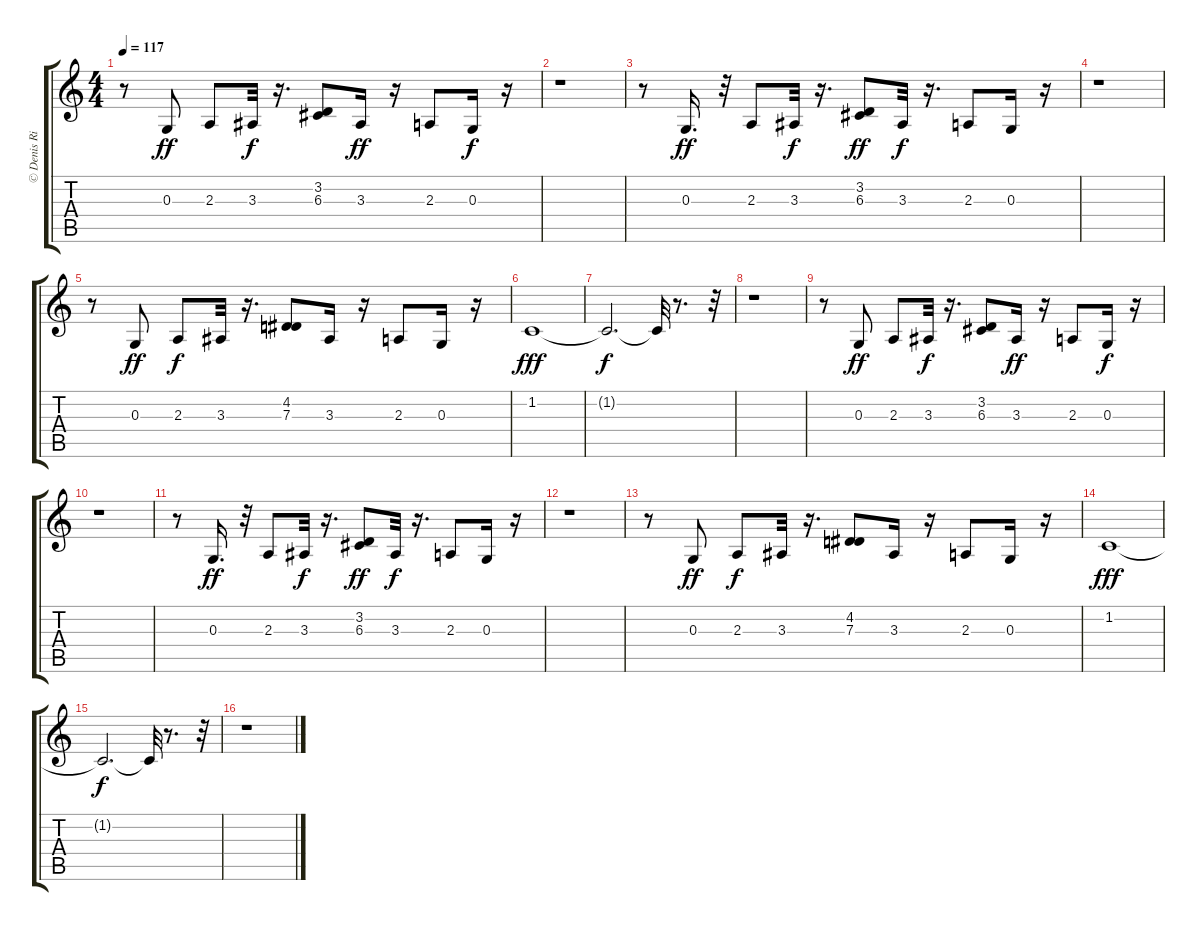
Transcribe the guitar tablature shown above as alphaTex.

\track ("© Denis Rionnet" "© Denis Ri") {instrument baritonesax}
\staff {score tabs}
\tuning (E4 B3 G3 D3 A2 E2) {hide}
\ts (4 4)
\tempo 117
\clef g2
\ks c
r.8{dy f} 0.3.8{dy ff} 2.3.8 3.3.32{dy f} r.16{d} (3.2 6.3).8 3.3.16{dy ff} r.16 2.3.8 0.3.16{dy f} r.16 |
r.1 |
r.8 0.3.16{d dy ff} r.32 2.3.8 3.3.32{dy f} r.16{d} (3.2 6.3).8{dy ff} 3.3.32{dy f} r.16{d} 2.3.8 0.3.16 r.16 |
r.1 |
r.8 0.3.8{dy ff} 2.3.8{dy f} 3.3.32 r.16{d} (4.2 7.3).8 3.3.16 r.16 2.3.8 0.3.16 r.16 |
1.2.1{dy fff volume 0} |
1.2{t}.2{d dy f} 1.2{t}.32 r.8{d} r.32 |
r.1 |
r.8 0.3.8{dy ff volume 12} 2.3.8 3.3.32{dy f} r.16{d} (3.2 6.3).8 3.3.16{dy ff} r.16 2.3.8 0.3.16{dy f} r.16 |
r.1 |
r.8 0.3.16{d dy ff} r.32 2.3.8 3.3.32{dy f} r.16{d} (3.2 6.3).8{dy ff} 3.3.32{dy f} r.16{d} 2.3.8 0.3.16 r.16 |
r.1 |
r.8 0.3.8{dy ff} 2.3.8{dy f} 3.3.32 r.16{d} (4.2 7.3).8 3.3.16 r.16 2.3.8 0.3.16 r.16 |
1.2.1{dy fff volume 0} |
1.2{t}.2{d dy f} 1.2{t}.32 r.8{d} r.32 |
r.1
